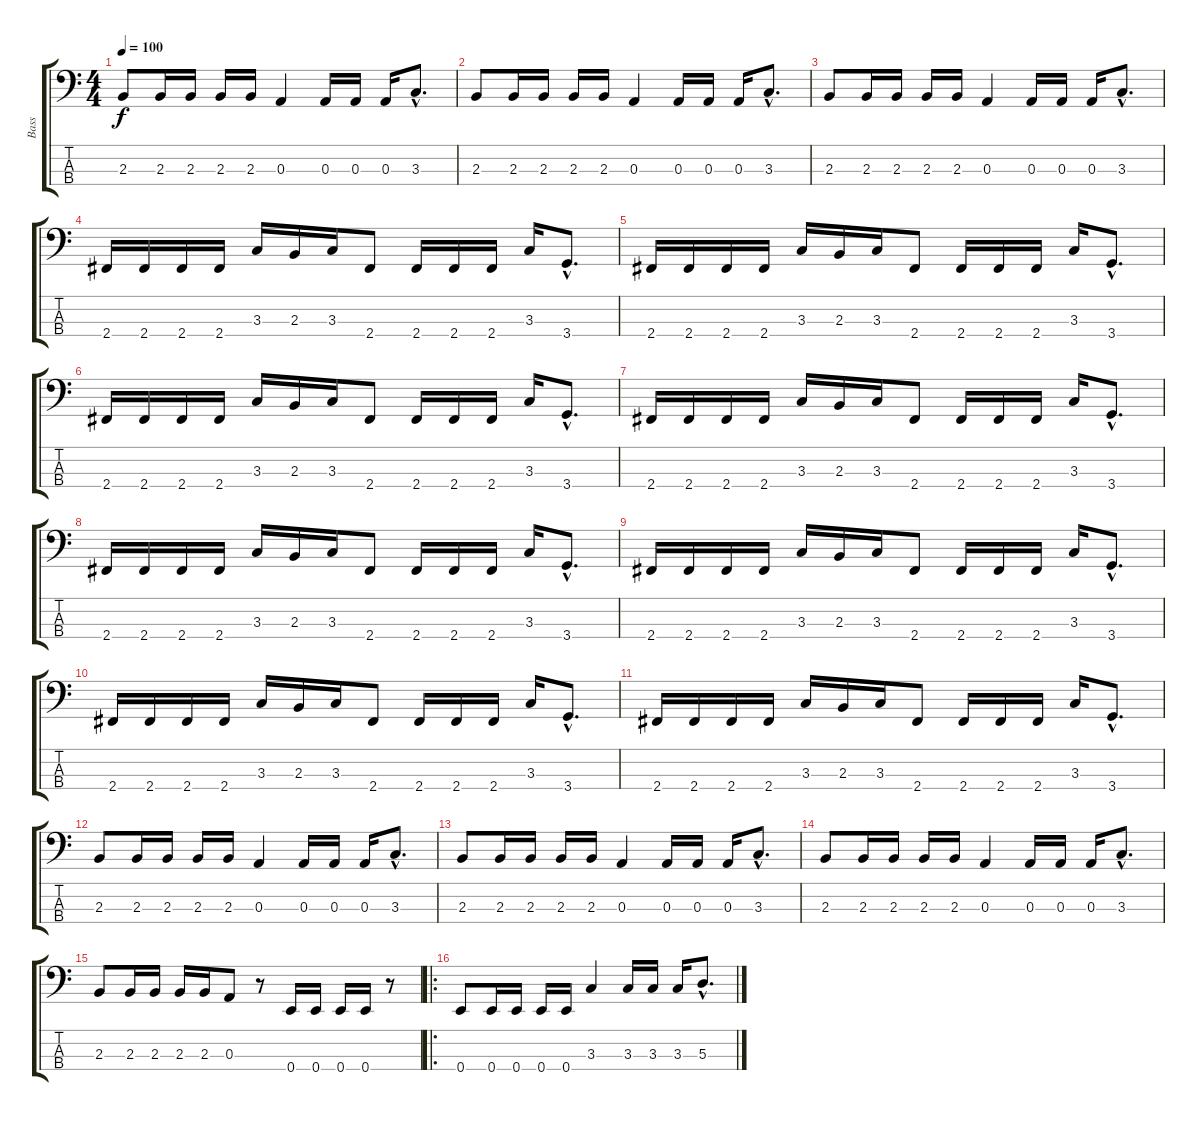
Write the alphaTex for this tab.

\track ("Bass" "Bass") {instrument electricbasspick}
\staff {score tabs}
\tuning (G2 D2 A1 E1) {hide}
\ts (4 4)
\tempo 100
\clef f4
\ks c
2.3.8{dy f} 2.3.16 2.3.16 2.3.16 2.3.16 0.3.4 0.3.16 0.3.16 0.3.16 3.3{hac}.8{d} |
2.3.8 2.3.16 2.3.16 2.3.16 2.3.16 0.3.4 0.3.16 0.3.16 0.3.16 3.3{hac}.8{d} |
2.3.8 2.3.16 2.3.16 2.3.16 2.3.16 0.3.4 0.3.16 0.3.16 0.3.16 3.3{hac}.8{d} |
2.4.16 2.4.16 2.4.16 2.4.16 3.3.16 2.3.16 3.3.16 2.4.8 2.4.16 2.4.16 2.4.16 3.3.16 3.4{hac}.8{d} |
2.4.16 2.4.16 2.4.16 2.4.16 3.3.16 2.3.16 3.3.16 2.4.8 2.4.16 2.4.16 2.4.16 3.3.16 3.4{hac}.8{d} |
2.4.16 2.4.16 2.4.16 2.4.16 3.3.16 2.3.16 3.3.16 2.4.8 2.4.16 2.4.16 2.4.16 3.3.16 3.4{hac}.8{d} |
2.4.16 2.4.16 2.4.16 2.4.16 3.3.16 2.3.16 3.3.16 2.4.8 2.4.16 2.4.16 2.4.16 3.3.16 3.4{hac}.8{d} |
2.4.16 2.4.16 2.4.16 2.4.16 3.3.16 2.3.16 3.3.16 2.4.8 2.4.16 2.4.16 2.4.16 3.3.16 3.4{hac}.8{d} |
2.4.16 2.4.16 2.4.16 2.4.16 3.3.16 2.3.16 3.3.16 2.4.8 2.4.16 2.4.16 2.4.16 3.3.16 3.4{hac}.8{d} |
2.4.16 2.4.16 2.4.16 2.4.16 3.3.16 2.3.16 3.3.16 2.4.8 2.4.16 2.4.16 2.4.16 3.3.16 3.4{hac}.8{d} |
2.4.16 2.4.16 2.4.16 2.4.16 3.3.16 2.3.16 3.3.16 2.4.8 2.4.16 2.4.16 2.4.16 3.3.16 3.4{hac}.8{d} |
2.3.8 2.3.16 2.3.16 2.3.16 2.3.16 0.3.4 0.3.16 0.3.16 0.3.16 3.3{hac}.8{d} |
2.3.8 2.3.16 2.3.16 2.3.16 2.3.16 0.3.4 0.3.16 0.3.16 0.3.16 3.3{hac}.8{d} |
2.3.8 2.3.16 2.3.16 2.3.16 2.3.16 0.3.4 0.3.16 0.3.16 0.3.16 3.3{hac}.8{d} |
2.3.8 2.3.16 2.3.16 2.3.16 2.3.16 0.3.8 r.8 0.4.16 0.4.16 0.4.16 0.4.16 r.8 |
\ro
0.4.8 0.4.16 0.4.16 0.4.16 0.4.16 3.3.4 3.3.16 3.3.16 3.3.16 5.3{hac}.8{d}
